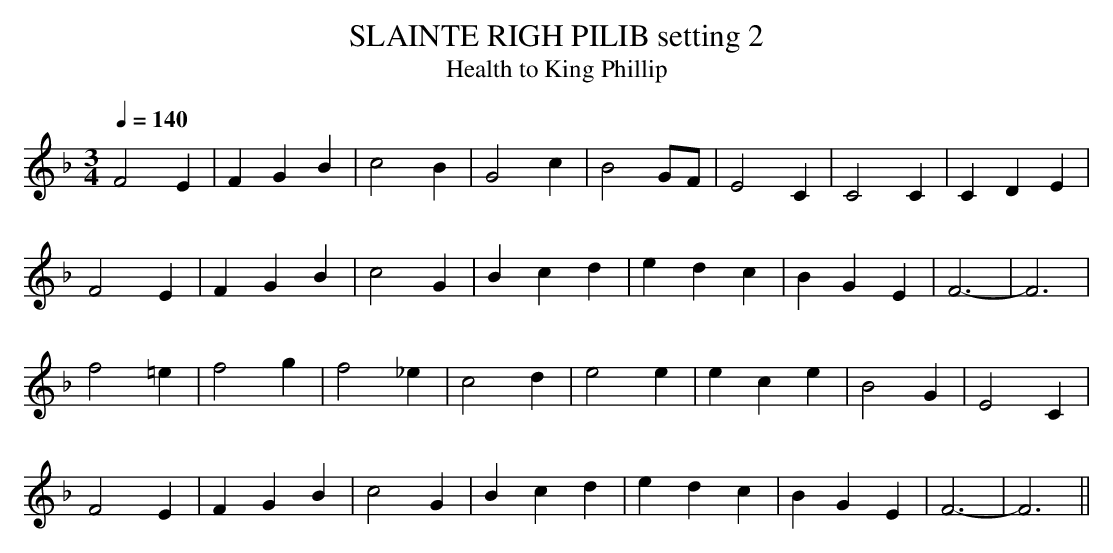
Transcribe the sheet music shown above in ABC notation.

X:1
T:SLAINTE RIGH PILIB setting 2
T:Health to King Phillip
Q:1/4=140
M:3/4
L:1/8
K:F modal
F4 E2|F2 G2 B2|c4 B2|G4 c2|B4 GF|E4 C2|C4 C2|C2 D2 E2|
F4 E2|F2 G2 B2|c4 G2|B2 c2 d2|e2 d2 c2|B2 G2 E2|F6-|F6|
f4 =e2|f4 g2|f4 _e2|c4 d2|e4 e2|e2 c2 e2|B4 G2|E4 C2|
F4 E2|F2 G2 B2|c4 G2|B2 c2 d2|e2 d2 c2|B2 G2 E2|F6-|F6||
